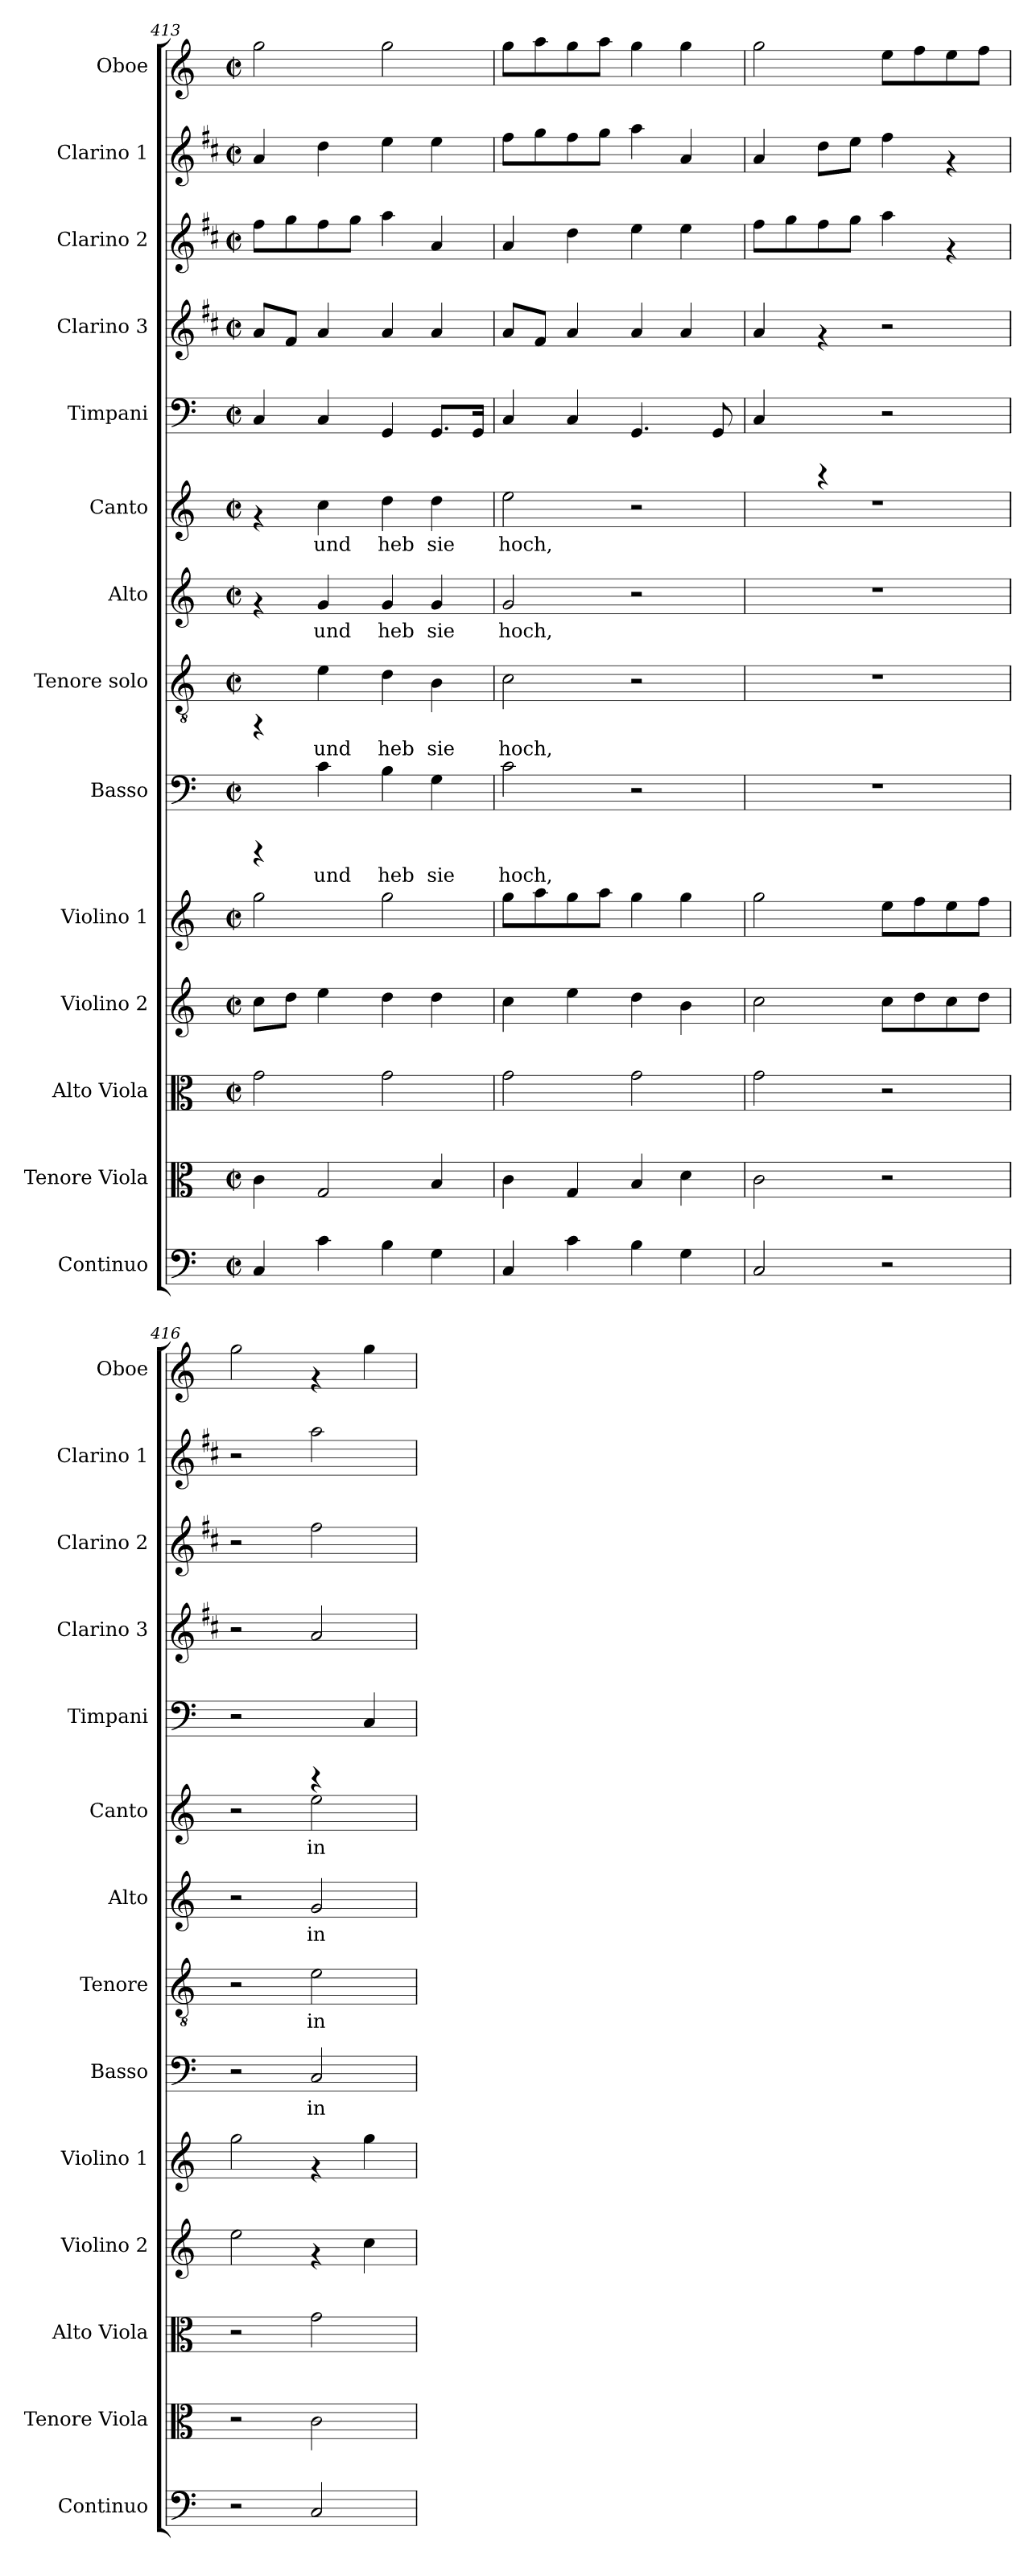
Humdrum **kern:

**kern	**kern	**kern	**kern	**kern	**kern	**text	**kern	**text	**kern	**text	**kern	**text	**kern	**kern	**kern	**kern	**kern
*part14	*part13	*part12	*part11	*part10	*part9	*part9	*part8	*part8	*part7	*part7	*part6	*part6	*part5	*part4	*part3	*part2	*part1
*staff14	*staff13	*staff12	*staff11	*staff10	*staff9	*staff9	*staff8	*staff8	*staff7	*staff7	*staff6	*staff6	*staff5	*staff4	*staff3	*staff2	*staff1
*I"Continuo	*I"Tenore Viola	*I"Alto Viola	*I"Violino 2	*I"Violino 1	*I"Basso	*	*I"Tenore solo	*	*I"Alto	*	*I"Canto	*	*I"Timpani	*I"Clarino 3	*I"Clarino 2	*I"Clarino 1	*I"Oboe
*I'Continuo	*I'Tenore Viola	*I'Alto Viola	*I'Violino 2	*I'Violino 1	*I'Basso	*	*I'Tenore	*	*I'Alto	*	*I'Canto	*	*I'Timpani	*I'Clarino 3	*I'Clarino 2	*I'Clarino 1	*I'Oboe
*clefF4	*clefC3	*clefC3	*clefG2	*clefG2	*clefF4	*	*clefGv2	*	*clefG2	*	*clefG2	*	*clefF4	*clefG2	*clefG2	*clefG2	*clefG2
*	*	*	*	*	*	*	*	*	*	*	*	*	*	*ITrd1c2	*ITrd1c2	*ITrd1c2	*
*k[]	*k[]	*k[]	*k[]	*k[]	*k[]	*	*k[]	*	*k[]	*	*k[]	*	*k[]	*k[]	*k[]	*k[]	*k[]
*C:	*C:	*C:	*C:	*C:	*C:	*	*C:	*	*C:	*	*C:	*	*C:	*C:	*C:	*C:	*C:
*M2/2	*M2/2	*M2/2	*M2/2	*M2/2	*M2/2	*	*M2/2	*	*M2/2	*	*M2/2	*	*M2/2	*M2/2	*M2/2	*M2/2	*M2/2
*met(c|)	*met(c|)	*met(c|)	*met(c|)	*met(c|)	*met(c|)	*	*met(c|)	*	*met(c|)	*	*met(c|)	*	*met(c|)	*met(c|)	*met(c|)	*met(c|)	*met(c|)
=413	=413	=413	=413	=413	=413	=413	=413	=413	=413	=413	=413	=413	=413	=413	=413	=413	=413
4C/	4c\	2g\	8cc\L	2gg\	4rCCC	.	4rFF	.	4rf	.	4rf	.	4C/	8g/L	8ee\L	4g/	2gg\
.	.	.	8dd\J	.	.	.	.	.	.	.	.	.	.	8e/J	8ff\	.	.
!	!	!	!	!	!	!LO:LY:b:cj	!	!LO:LY:b	!	!LO:LY:b:cj	!	!LO:LY:b:cj	!	!	!	!	!
4c\	2G/	.	4ee\	.	4c\	und	4e\	und	4g/	und	4cc\	und	4C/	4g/	8ee\	4cc\	.
.	.	.	.	.	.	.	.	.	.	.	.	.	.	.	8ff\J	.	.
!	!	!	!	!	!	!LO:LY:b:cj	!	!LO:LY:b	!	!LO:LY:b:cj	!	!LO:LY:b:cj	!	!	!	!	!
4B\	.	2g\	4dd\	2gg\	4B\	heb	4d\	heb	4g/	heb	4dd\	heb	4GG/	4g/	4gg\	4dd\	2gg\
!	!	!	!	!	!	!LO:LY:b:cj	!	!LO:LY:b	!	!LO:LY:b:cj	!	!LO:LY:b:cj	!	!	!	!	!
4G\	4B/	.	4dd\	.	4G\	sie	4B\	sie	4g/	sie	4dd\	sie	8.GG/L	4g/	4g/	4dd\	.
.	.	.	.	.	.	.	.	.	.	.	.	.	16GG/J	.	.	.	.
=414	=414	=414	=414	=414	=414	=414	=414	=414	=414	=414	=414	=414	=414	=414	=414	=414	=414
!	!	!	!	!	!	!LO:LY:b:cj	!	!LO:LY:b	!	!LO:LY:b:cj	!	!LO:LY:b:cj	!	!	!	!	!
4C/	4c\	2g\	4cc\	8gg\L	2c\	hoch,	2c\	hoch,	2g/	hoch,	2ee\	hoch,	4C/	8g/L	4g/	8ee\L	8gg\L
.	.	.	.	8aa\	.	.	.	.	.	.	.	.	.	8e/J	.	8ff\	8aa\
4c\	4G/	.	4ee\	8gg\	.	.	.	.	.	.	.	.	4C/	4g/	4cc\	8ee\	8gg\
.	.	.	.	8aa\J	.	.	.	.	.	.	.	.	.	.	.	8ff\J	8aa\J
4B\	4B/	2g\	4dd\	4gg\	2r	.	2r	.	2r	.	2r	.	4.GG/	4g/	4dd\	4gg\	4gg\
4G\	4d\	.	4b\	4gg\	.	.	.	.	.	.	.	.	.	4g/	4dd\	4g/	4gg\
.	.	.	.	.	.	.	.	.	.	.	.	.	8GG/	.	.	.	.
=415	=415	=415	=415	=415	=415	=415	=415	=415	=415	=415	=415	=415	=415	=415	=415	=415	=415
2C/	2c\	2g\	2cc\	2gg\	1r	.	1r	.	1r	.	1r	.	4C/	4g/	8ee\L	4g/	2gg\
.	.	.	.	.	.	.	.	.	.	.	.	.	.	.	8ff\	.	.
.	.	.	.	.	.	.	.	.	.	.	.	.	4rCCC	4rf	8ee\	8cc\L	.
.	.	.	.	.	.	.	.	.	.	.	.	.	.	.	8ff\J	8dd\J	.
2r	2r	2r	8cc\L	8ee\L	.	.	.	.	.	.	.	.	2r	2r	4gg\	4ee\	8ee\L
.	.	.	8dd\	8ff\	.	.	.	.	.	.	.	.	.	.	.	.	8ff\
.	.	.	8cc\	8ee\	.	.	.	.	.	.	.	.	.	.	4rf	4rf	8ee\
.	.	.	8dd\J	8ff\J	.	.	.	.	.	.	.	.	.	.	.	.	8ff\J
=416	=416	=416	=416	=416	=416	=416	=416	=416	=416	=416	=416	=416	=416	=416	=416	=416	=416
2r	2r	2r	2ee\	2gg\	2r	.	2r	.	2r	.	2r	.	2r	2r	2r	2r	2gg\
!	!	!	!	!	!	!LO:LY:b:cj	!	!LO:LY:b	!	!LO:LY:b:cj	!	!LO:LY:b:cj	!	!	!	!	!
2C/	2c\	2g\	4rf	4rf	2C/	in	2e\	in	2g/	in	2ee\	in	4rCCC	2g/	2ee\	2gg\	4rf
.	.	.	4cc\	4gg\	.	.	.	.	.	.	.	.	4C/	.	.	.	4gg\
=	=	=	=	=	=	=	=	=	=	=	=	=	=	=	=	=	=
*-	*-	*-	*-	*-	*-	*-	*-	*-	*-	*-	*-	*-	*-	*-	*-	*-	*-
